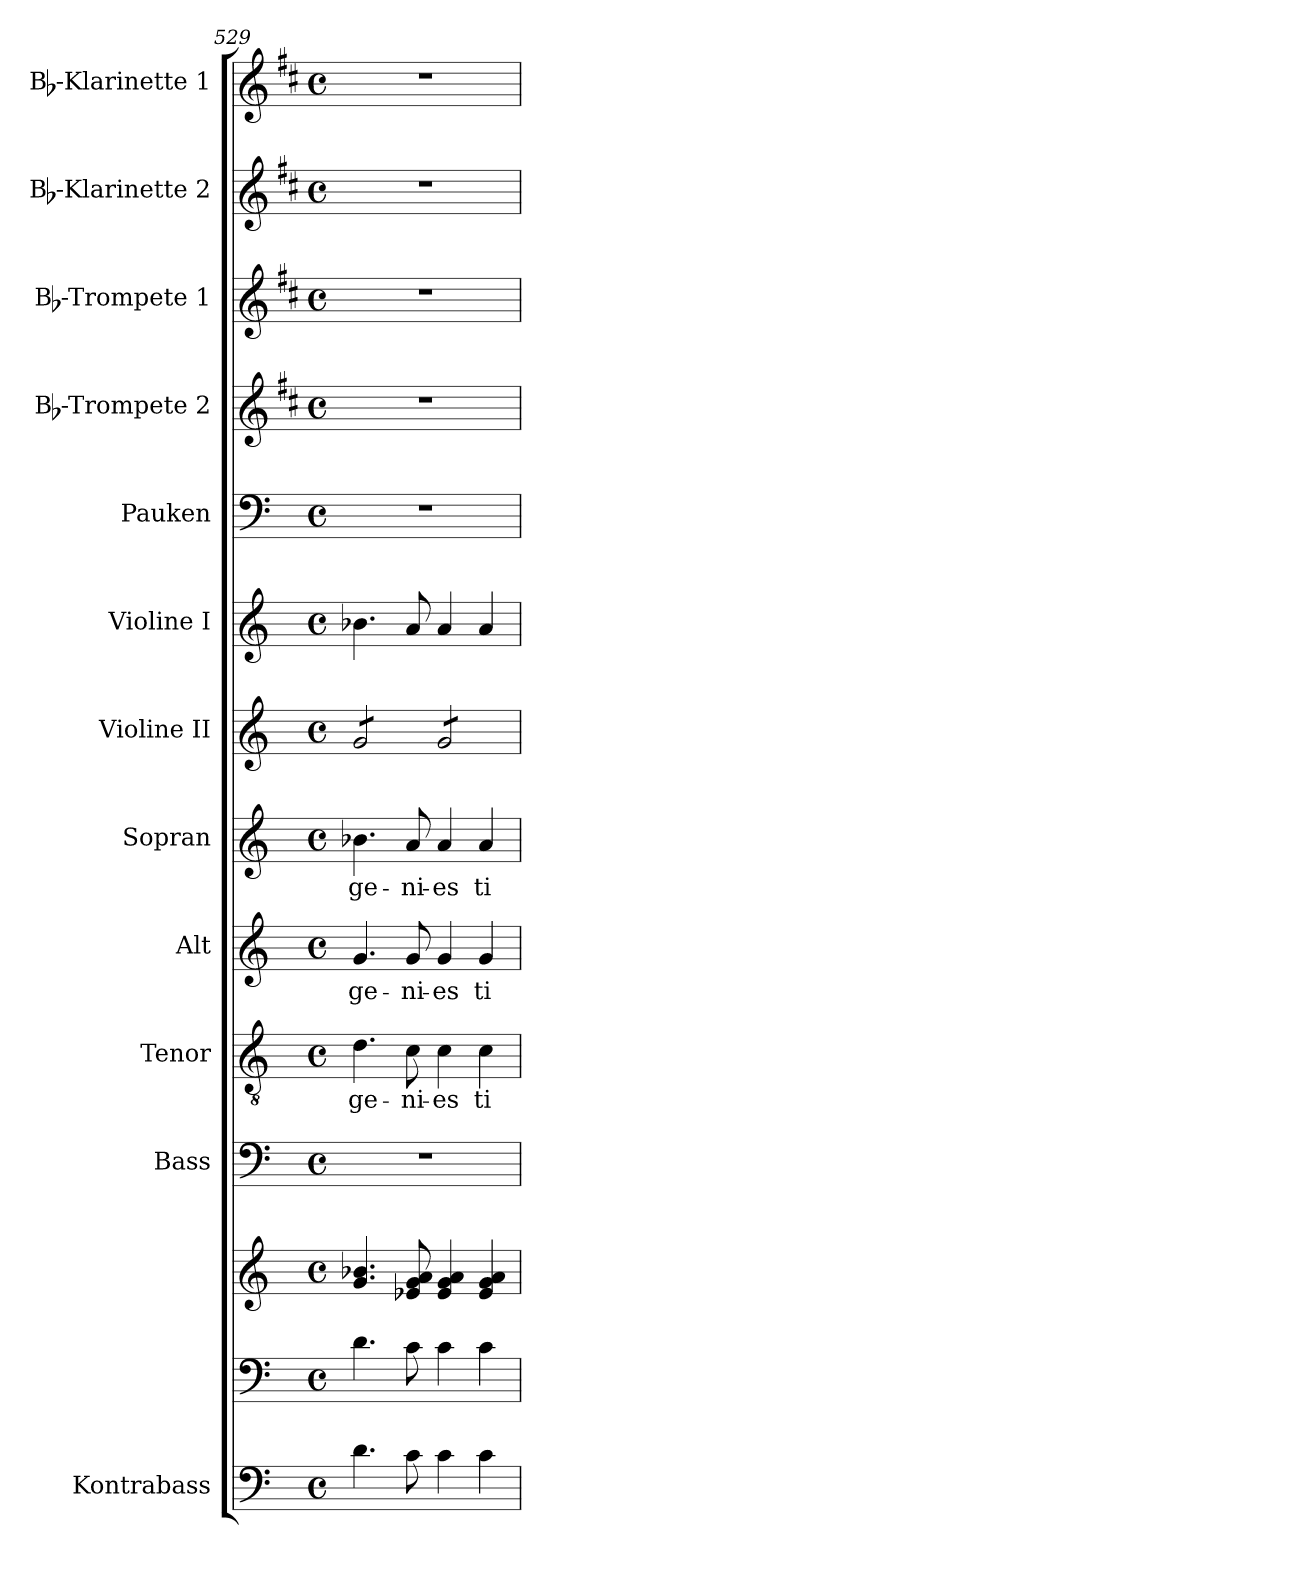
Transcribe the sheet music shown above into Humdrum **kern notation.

**kern	**kern	**kern	**kern	**kern	**text	**kern	**text	**kern	**text	**kern	**kern	**kern	**kern	**kern	**kern	**kern
*part13	*part12	*part12	*part11	*part10	*part10	*part9	*part9	*part8	*part8	*part7	*part6	*part5	*part4	*part3	*part2	*part1
*staff14	*staff13	*staff12	*staff11	*staff10	*staff10	*staff9	*staff9	*staff8	*staff8	*staff7	*staff6	*staff5	*staff4	*staff3	*staff2	*staff1
*I"Kontrabass	*	*	*I"Bass	*I"Tenor	*	*I"Alt	*	*I"Sopran	*	*I"Violine II	*I"Violine I	*I"Pauken	*I"Bb-Trompete 2	*I"Bb-Trompete 1	*I"Bb-Klarinette 2	*I"Bb-Klarinette 1
*I'Kb.	*	*	*I'B.	*I'T.	*	*I'A.	*	*I'S.	*	*I'Vl. II	*I'Vl. I	*I'Pk.	*I'Bb Trp. 2	*I'Bb Trp. 1	*I'Bb Kl. 2	*I'Bb Kl. 1
!!LO:PB:g=z
*clefF4	*clefF4	*clefG2	*clefF4	*clefGv2	*	*clefG2	*	*clefG2	*	*clefG2	*clefG2	*clefF4	*clefG2	*clefG2	*clefG2	*clefG2
*ITrd7c12	*	*	*	*	*	*	*	*	*	*	*	*	*ITrd1c2	*ITrd1c2	*ITrd1c2	*ITrd1c2
*k[]	*k[]	*k[]	*k[]	*k[]	*	*k[]	*	*k[]	*	*k[]	*k[]	*k[]	*k[]	*k[]	*k[]	*k[]
*C:	*C:	*C:	*C:	*C:	*	*C:	*	*C:	*	*C:	*C:	*C:	*C:	*C:	*C:	*C:
*M4/4	*M4/4	*M4/4	*M4/4	*M4/4	*	*M4/4	*	*M4/4	*	*M4/4	*M4/4	*M4/4	*M4/4	*M4/4	*M4/4	*M4/4
*met(c)	*met(c)	*met(c)	*met(c)	*met(c)	*	*met(c)	*	*met(c)	*	*met(c)	*met(c)	*met(c)	*met(c)	*met(c)	*met(c)	*met(c)
=529	=529	=529	=529	=529	=529	=529	=529	=529	=529	=529	=529	=529	=529	=529	=529	=529
!	!	!	!	!	!LO:LY:b	!	!LO:LY:b	!	!LO:LY:b	!	!	!	!	!	!	!
*	*	*	*	*	*	*	*	*	*	*tremolo	*	*	*	*	*	*
4.D\	4.d\	4.g/ 4.b-X/	1r	4.d\	-ge-	4.g/	-ge-	4.b-X\	-ge-	8g/L	4.b-X\	1r	1r	1r	1r	1r
.	.	.	.	.	.	.	.	.	.	8g/	.	.	.	.	.	.
.	.	.	.	.	.	.	.	.	.	8g/	.	.	.	.	.	.
!	!	!	!	!	!LO:LY:b	!	!LO:LY:b	!	!LO:LY:b	!	!	!	!	!	!	!
8C\	8c\	8e-X/ 8g/ 8a/	.	8c\	-ni-	8g/	-ni-	8a/	-ni-	8g/J	8a/	.	.	.	.	.
!	!	!	!	!	!LO:LY:b	!	!LO:LY:b	!	!LO:LY:b	!	!	!	!	!	!	!
4C\	4c\	4e-/ 4g/ 4a/	.	4c\	-es	4g/	-es	4a/	-es	8g/L	4a/	.	.	.	.	.
.	.	.	.	.	.	.	.	.	.	8g/	.	.	.	.	.	.
!	!	!	!	!	!LO:LY:b	!	!LO:LY:b	!	!LO:LY:b	!	!	!	!	!	!	!
4C\	4c\	4e-/ 4g/ 4a/	.	4c\	ti-	4g/	ti-	4a/	ti-	8g/	4a/	.	.	.	.	.
.	.	.	.	.	.	.	.	.	.	8g/J	.	.	.	.	.	.
*	*	*	*	*	*	*	*	*	*	*Xtremolo	*	*	*	*	*	*
=	=	=	=	=	=	=	=	=	=	=	=	=	=	=	=	=
*-	*-	*-	*-	*-	*-	*-	*-	*-	*-	*-	*-	*-	*-	*-	*-	*-
